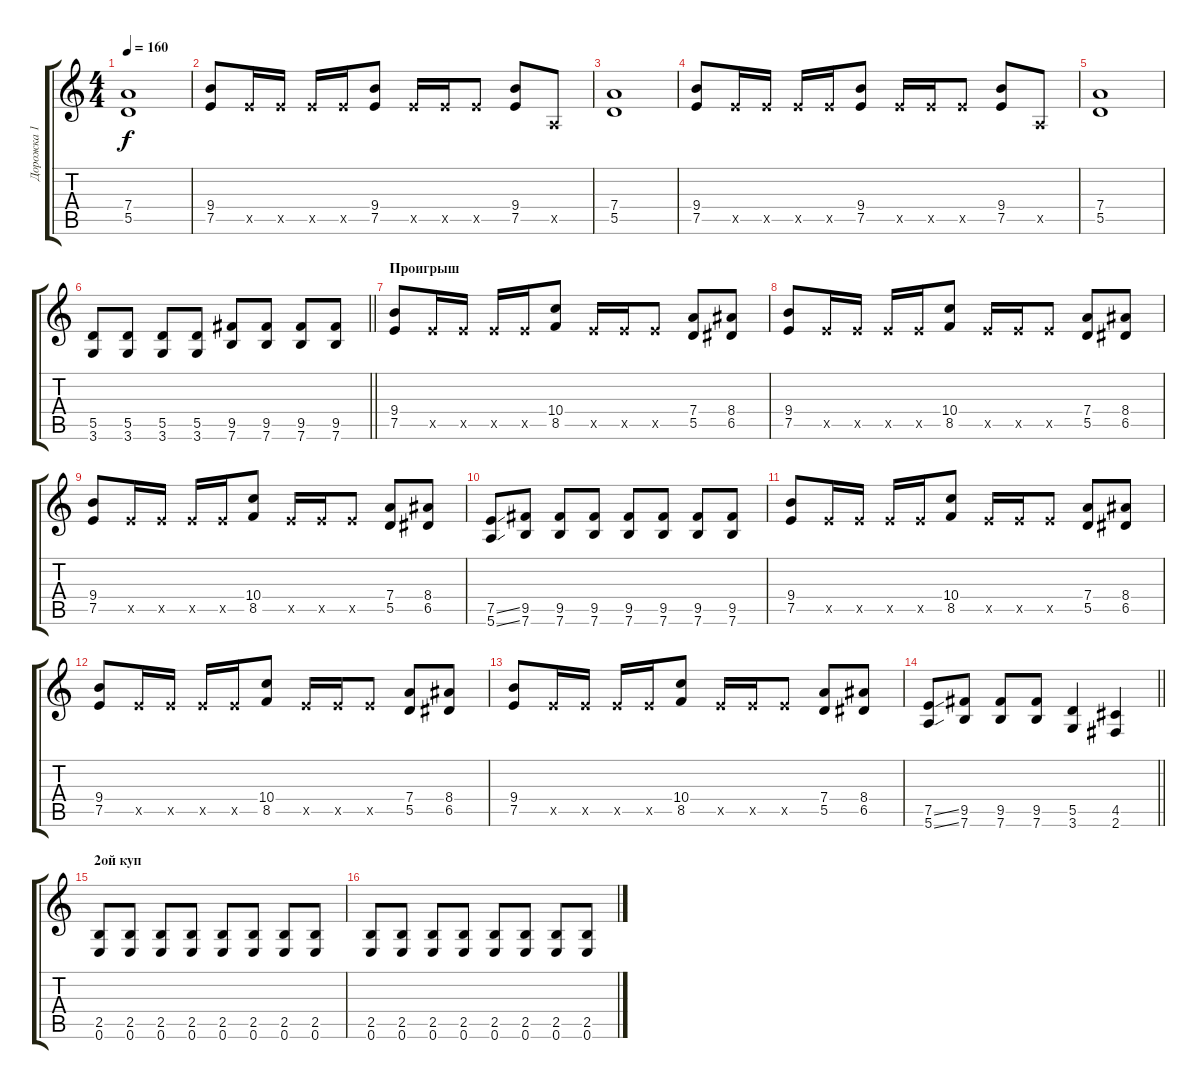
\track ("Дорожка 1" "Дорожка 1") {instrument distortionguitar}
\staff {score tabs}
\tuning (E4 B3 G3 D3 A2 E2) {hide}
\ts (4 4)
\tempo 160
\clef g2
\ks c
(7.4 5.5).1{dy f} |
(9.4 7.5).8 7.5{x}.16 7.5{x}.16 7.5{x}.16 7.5{x}.16 (9.4 7.5).8 7.5{x}.16 7.5{x}.16 7.5{x}.8 (9.4 7.5).8 0.5{x}.8 |
(7.4 5.5).1 |
(9.4 7.5).8 7.5{x}.16 7.5{x}.16 7.5{x}.16 7.5{x}.16 (9.4 7.5).8 7.5{x}.16 7.5{x}.16 7.5{x}.8 (9.4 7.5).8 0.5{x}.8 |
(7.4 5.5).1 |
\barLineRight lightlight
(5.5 3.6).8 (5.5 3.6).8 (5.5 3.6).8 (5.5 3.6).8 (9.5 7.6).8 (9.5 7.6).8 (9.5 7.6).8 (9.5 7.6).8 |
\section ("" "Проигрыш")
(9.4 7.5).8 7.5{x}.16 7.5{x}.16 7.5{x}.16 7.5{x}.16 (10.4 8.5).8 7.5{x}.16 7.5{x}.16 7.5{x}.8 (7.4 5.5).8 (8.4 6.5).8 |
(9.4 7.5).8 7.5{x}.16 7.5{x}.16 7.5{x}.16 7.5{x}.16 (10.4 8.5).8 7.5{x}.16 7.5{x}.16 7.5{x}.8 (7.4 5.5).8 (8.4 6.5).8 |
(9.4 7.5).8 7.5{x}.16 7.5{x}.16 7.5{x}.16 7.5{x}.16 (10.4 8.5).8 7.5{x}.16 7.5{x}.16 7.5{x}.8 (7.4 5.5).8 (8.4 6.5).8 |
(7.5{ss} 5.6{ss}).8 (9.5 7.6).8 (9.5 7.6).8 (9.5 7.6).8 (9.5 7.6).8 (9.5 7.6).8 (9.5 7.6).8 (9.5 7.6).8 |
(9.4 7.5).8 7.5{x}.16 7.5{x}.16 7.5{x}.16 7.5{x}.16 (10.4 8.5).8 7.5{x}.16 7.5{x}.16 7.5{x}.8 (7.4 5.5).8 (8.4 6.5).8 |
(9.4 7.5).8 7.5{x}.16 7.5{x}.16 7.5{x}.16 7.5{x}.16 (10.4 8.5).8 7.5{x}.16 7.5{x}.16 7.5{x}.8 (7.4 5.5).8 (8.4 6.5).8 |
(9.4 7.5).8 7.5{x}.16 7.5{x}.16 7.5{x}.16 7.5{x}.16 (10.4 8.5).8 7.5{x}.16 7.5{x}.16 7.5{x}.8 (7.4 5.5).8 (8.4 6.5).8 |
\barLineRight lightlight
(7.5{ss} 5.6{ss}).8 (9.5 7.6).8 (9.5 7.6).8 (9.5 7.6).8 (5.5 3.6).4 (4.5 2.6).4 |
\section ("" "2ой куп")
(2.5 0.6).8 (2.5 0.6).8 (2.5 0.6).8 (2.5 0.6).8 (2.5 0.6).8 (2.5 0.6).8 (2.5 0.6).8 (2.5 0.6).8 |
(2.5 0.6).8 (2.5 0.6).8 (2.5 0.6).8 (2.5 0.6).8 (2.5 0.6).8 (2.5 0.6).8 (2.5 0.6).8 (2.5 0.6).8
